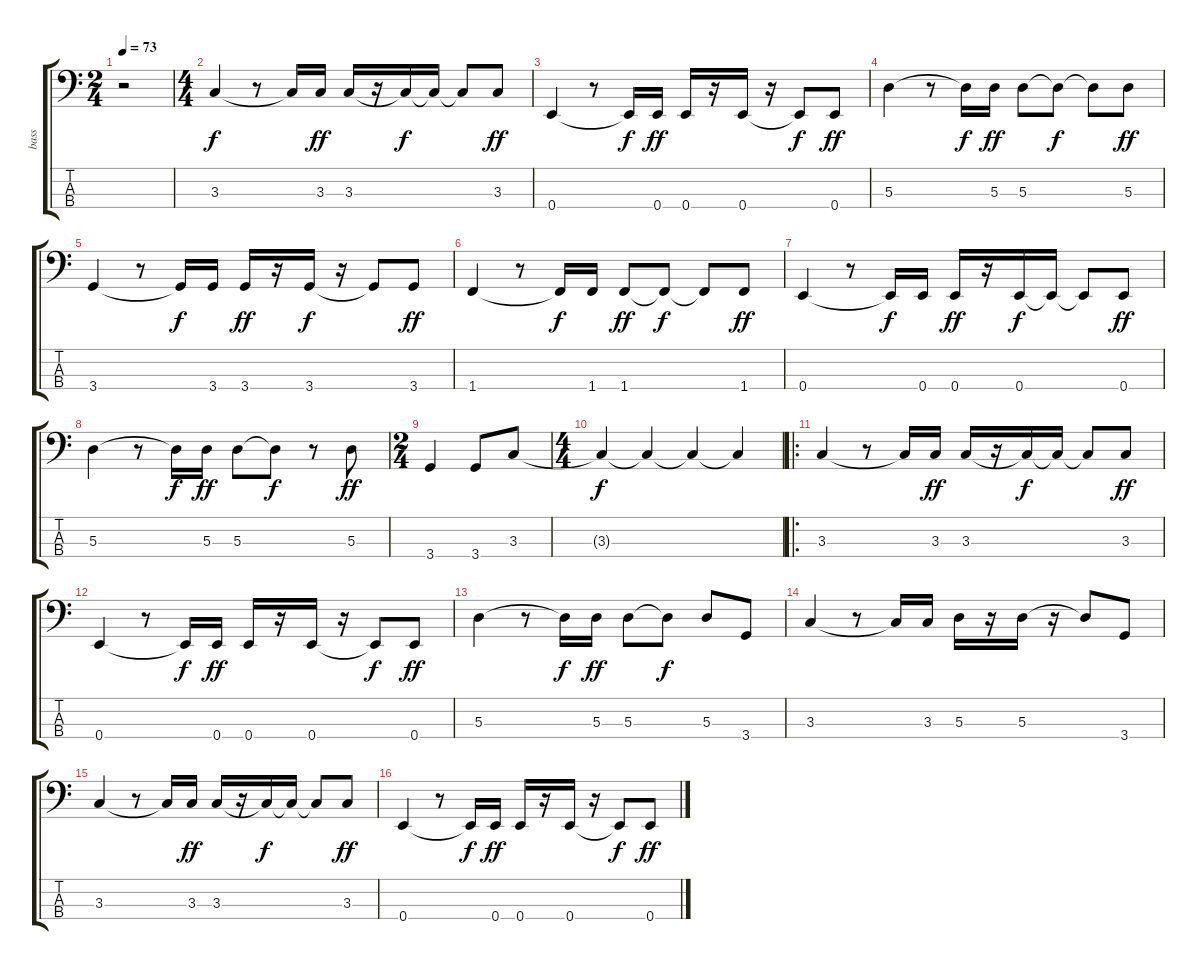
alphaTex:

\track ("bass" "bass") {instrument electricbassfinger}
\staff {score tabs}
\tuning (G2 D2 A1 E1) {hide}
\ts (2 4)
\tempo 73
\clef f4
\ks c
r.2{dy f instrument electricbassfinger} |
\ts (4 4)
3.3.4{volume 16} r.8 3.3{t}.16 3.3.16{dy ff} 3.3.16 r.16 3.3{t}.16{dy f} 3.3{t}.16 3.3{t}.8 3.3.8{dy ff} |
0.4.4 r.8 0.4{t}.16{dy f} 0.4.16{dy ff} 0.4.16 r.16 0.4.16 r.16 0.4{t}.8{dy f} 0.4.8{dy ff} |
5.3.4 r.8 5.3{t}.16{dy f} 5.3.16{dy ff} 5.3.8 5.3{t}.8{dy f} 5.3{t}.8 5.3.8{dy ff} |
3.4.4 r.8 3.4{t}.16{dy f} 3.4.16 3.4.16{dy ff} r.16 3.4.16{dy f} r.16 3.4{t}.8 3.4.8{dy ff} |
1.4.4 r.8 1.4{t}.16{dy f} 1.4.16 1.4.8{dy ff} 1.4{t}.8{dy f} 1.4{t}.8 1.4.8{dy ff} |
0.4.4 r.8 0.4{t}.16{dy f} 0.4.16 0.4.16{dy ff} r.16 0.4.16{dy f} 0.4{t}.16 0.4{t}.8 0.4.8{dy ff} |
5.3.4 r.8 5.3{t}.16{dy f} 5.3.16{dy ff} 5.3.8 5.3{t}.8{dy f} r.8 5.3.8{dy ff} |
\ts (2 4)
3.4.4 3.4.8 3.3.8 |
\ts (4 4)
3.3{t}.4{dy f} 3.3{t}.4 3.3{t}.4 3.3{t}.4 |
\ro
3.3.4{volume 16} r.8 3.3{t}.16 3.3.16{dy ff} 3.3.16 r.16 3.3{t}.16{dy f} 3.3{t}.16 3.3{t}.8 3.3.8{dy ff} |
0.4.4 r.8 0.4{t}.16{dy f} 0.4.16{dy ff} 0.4.16 r.16 0.4.16 r.16 0.4{t}.8{dy f} 0.4.8{dy ff} |
5.3.4 r.8 5.3{t}.16{dy f} 5.3.16{dy ff} 5.3.8 5.3{t}.8{dy f} 5.3.8 3.4.8 |
3.3.4 r.8 3.3{t}.16 3.3.16 5.3.16 r.16 5.3.16 r.16 5.3{t}.8 3.4.8 |
3.3.4{volume 16} r.8 3.3{t}.16 3.3.16{dy ff} 3.3.16 r.16 3.3{t}.16{dy f} 3.3{t}.16 3.3{t}.8 3.3.8{dy ff} |
0.4.4 r.8 0.4{t}.16{dy f} 0.4.16{dy ff} 0.4.16 r.16 0.4.16 r.16 0.4{t}.8{dy f} 0.4.8{dy ff}
